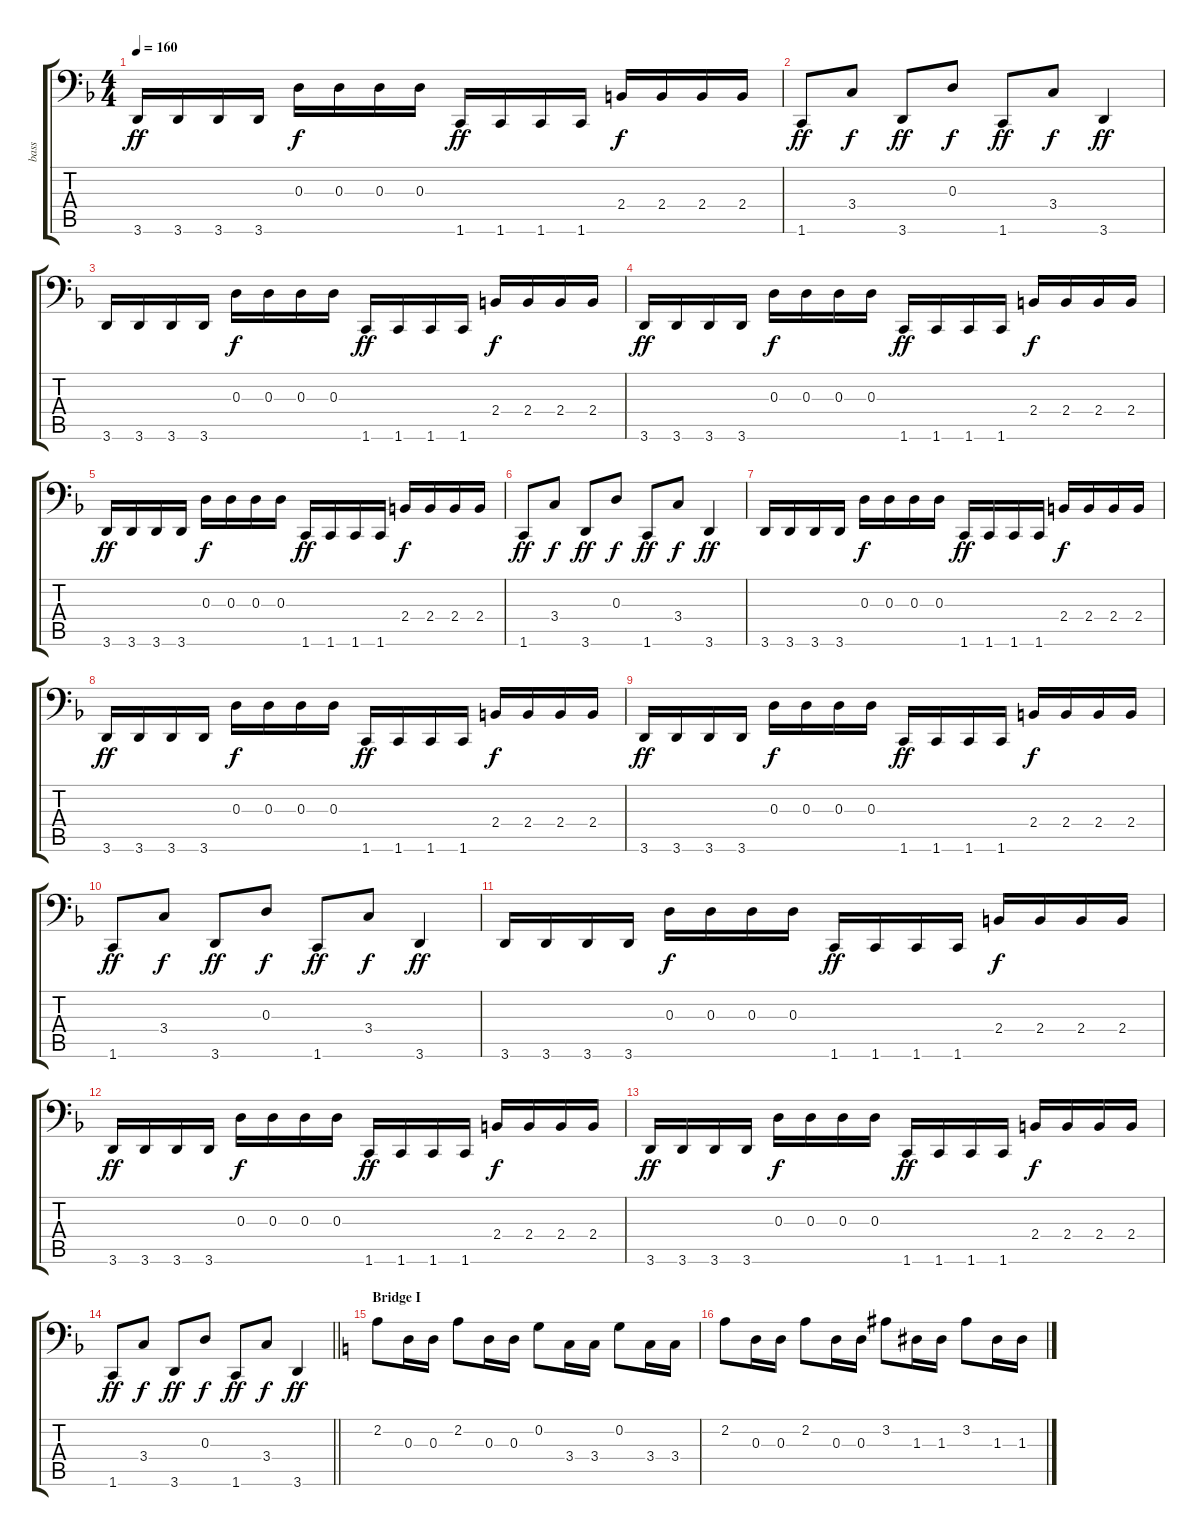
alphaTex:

\track ("bass" "bass") {instrument electricbassfinger}
\staff {score tabs}
\tuning (C3 G2 D2 A1 E1 B0) {hide}
\ts (4 4)
\tempo 160
\clef f4
\ks dminor
3.6.16{dy ff} 3.6.16 3.6.16 3.6.16 0.3.16{dy f} 0.3.16 0.3.16 0.3.16 1.6.16{dy ff} 1.6.16 1.6.16 1.6.16 2.4.16{dy f} 2.4.16 2.4.16 2.4.16 |
1.6.8{dy ff} 3.4.8{dy f} 3.6.8{dy ff} 0.3.8{dy f} 1.6.8{dy ff} 3.4.8{dy f} 3.6.4{dy ff} |
3.6.16 3.6.16 3.6.16 3.6.16 0.3.16{dy f} 0.3.16 0.3.16 0.3.16 1.6.16{dy ff} 1.6.16 1.6.16 1.6.16 2.4.16{dy f} 2.4.16 2.4.16 2.4.16 |
3.6.16{dy ff} 3.6.16 3.6.16 3.6.16 0.3.16{dy f} 0.3.16 0.3.16 0.3.16 1.6.16{dy ff} 1.6.16 1.6.16 1.6.16 2.4.16{dy f} 2.4.16 2.4.16 2.4.16 |
3.6.16{dy ff} 3.6.16 3.6.16 3.6.16 0.3.16{dy f} 0.3.16 0.3.16 0.3.16 1.6.16{dy ff} 1.6.16 1.6.16 1.6.16 2.4.16{dy f} 2.4.16 2.4.16 2.4.16 |
1.6.8{dy ff} 3.4.8{dy f} 3.6.8{dy ff} 0.3.8{dy f} 1.6.8{dy ff} 3.4.8{dy f} 3.6.4{dy ff} |
3.6.16 3.6.16 3.6.16 3.6.16 0.3.16{dy f} 0.3.16 0.3.16 0.3.16 1.6.16{dy ff} 1.6.16 1.6.16 1.6.16 2.4.16{dy f} 2.4.16 2.4.16 2.4.16 |
3.6.16{dy ff} 3.6.16 3.6.16 3.6.16 0.3.16{dy f} 0.3.16 0.3.16 0.3.16 1.6.16{dy ff} 1.6.16 1.6.16 1.6.16 2.4.16{dy f} 2.4.16 2.4.16 2.4.16 |
3.6.16{dy ff} 3.6.16 3.6.16 3.6.16 0.3.16{dy f} 0.3.16 0.3.16 0.3.16 1.6.16{dy ff} 1.6.16 1.6.16 1.6.16 2.4.16{dy f} 2.4.16 2.4.16 2.4.16 |
1.6.8{dy ff} 3.4.8{dy f} 3.6.8{dy ff} 0.3.8{dy f} 1.6.8{dy ff} 3.4.8{dy f} 3.6.4{dy ff} |
3.6.16 3.6.16 3.6.16 3.6.16 0.3.16{dy f} 0.3.16 0.3.16 0.3.16 1.6.16{dy ff} 1.6.16 1.6.16 1.6.16 2.4.16{dy f} 2.4.16 2.4.16 2.4.16 |
3.6.16{dy ff} 3.6.16 3.6.16 3.6.16 0.3.16{dy f} 0.3.16 0.3.16 0.3.16 1.6.16{dy ff} 1.6.16 1.6.16 1.6.16 2.4.16{dy f} 2.4.16 2.4.16 2.4.16 |
3.6.16{dy ff} 3.6.16 3.6.16 3.6.16 0.3.16{dy f} 0.3.16 0.3.16 0.3.16 1.6.16{dy ff} 1.6.16 1.6.16 1.6.16 2.4.16{dy f} 2.4.16 2.4.16 2.4.16 |
\barLineRight lightlight
1.6.8{dy ff} 3.4.8{dy f} 3.6.8{dy ff} 0.3.8{dy f} 1.6.8{dy ff} 3.4.8{dy f} 3.6.4{dy ff} |
\section ("" "Bridge I")
\ks c
2.2.8 0.3.16 0.3.16 2.2.8 0.3.16 0.3.16 0.2.8 3.4.16 3.4.16 0.2.8 3.4.16 3.4.16 |
2.2.8 0.3.16 0.3.16 2.2.8 0.3.16 0.3.16 3.2.8 1.3.16 1.3.16 3.2.8 1.3.16 1.3.16
